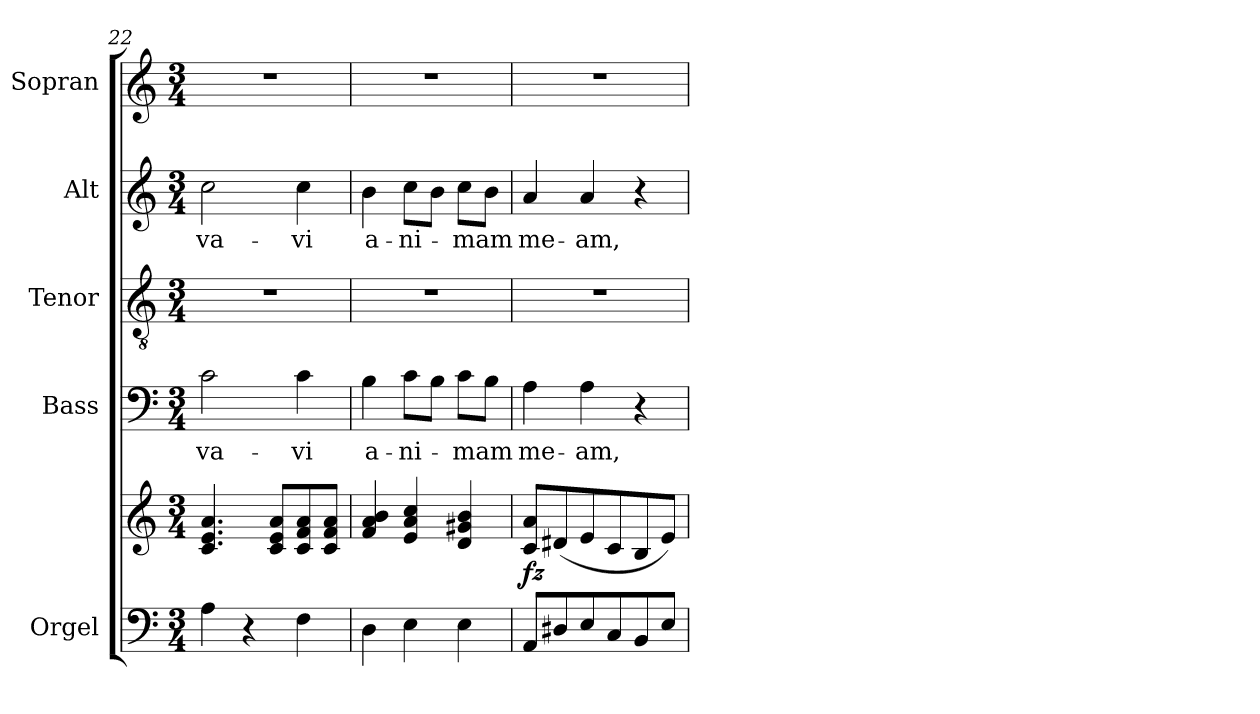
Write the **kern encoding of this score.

**kern	**kern	**dynam	**kern	**text	**kern	**kern	**text	**kern
*part5	*part5	*part5	*part4	*part4	*part3	*part2	*part2	*part1
*staff6	*staff5	*staff5/6	*staff4	*staff4	*staff3	*staff2	*staff2	*staff1
*I"Orgel	*	*	*I"Bass	*	*I"Tenor	*I"Alt	*	*I"Sopran
*I'Org.	*	*	*I'B.	*	*I'T.	*I'A.	*	*I'S.
*clefF4	*clefG2	*	*clefF4	*	*clefGv2	*clefG2	*	*clefG2
*k[]	*k[]	*	*k[]	*	*k[]	*k[]	*	*k[]
*C:	*C:	*	*C:	*	*C:	*C:	*	*C:
*M3/4	*M3/4	*	*M3/4	*	*M3/4	*M3/4	*	*M3/4
=22	=22	=22	=22	=22	=22	=22	=22	=22
!	!	!	!	!LO:LY:b	!	!	!LO:LY:b	!
4A\	4.c/ 4.e/ 4.a/	.	2c\	-va-	2.r	2cc\	-va-	2.r
4r	.	.	.	.	.	.	.	.
.	8c/ 8e/ 8a/L	.	.	.	.	.	.	.
!	!	!	!	!LO:LY:b	!	!	!LO:LY:b	!
4F\	8c/ 8f/ 8a/	.	4c\	-vi	.	4cc\	-vi	.
.	8c/ 8f/ 8a/J	.	.	.	.	.	.	.
=23	=23	=23	=23	=23	=23	=23	=23	=23
!	!	!	!	!LO:LY:b	!	!	!LO:LY:b	!
4D\	4f/ 4a/ 4b/	.	4B\	a-	2.r	4b\	a-	2.r
!	!	!	!	!LO:LY:b	!	!	!LO:LY:b	!
4E\	4e/ 4a/ 4cc/	.	8c\L	-ni-	.	8cc\L	-ni-	.
.	.	.	8B\J	.	.	8b\J	.	.
!	!	!	!	!LO:LY:b	!	!	!LO:LY:b	!
4E\	4d/ 4g#X/ 4b/	.	8c\L	-mam	.	8cc\L	-mam	.
.	.	.	8B\J	.	.	8b\J	.	.
=24	=24	=24	=24	=24	=24	=24	=24	=24
!	!	!LO:DY:b	!	!LO:LY:b	!	!	!LO:LY:b	!
8AA/L	8c/ 8a/L	fz	4A\	me-	2.r	4a/	me-	2.r
8D#X/	(<8d#X/	.	.	.	.	.	.	.
!	!	!	!	!LO:LY:b	!	!	!LO:LY:b	!
8E/	8e/	.	4A\	-am,	.	4a/	-am,	.
8C/	8c/	.	.	.	.	.	.	.
8BB/	8B/	.	4r	.	.	4r	.	.
8E/J	8e/J)	.	.	.	.	.	.	.
=	=	=	=	=	=	=	=	=
*-	*-	*-	*-	*-	*-	*-	*-	*-
